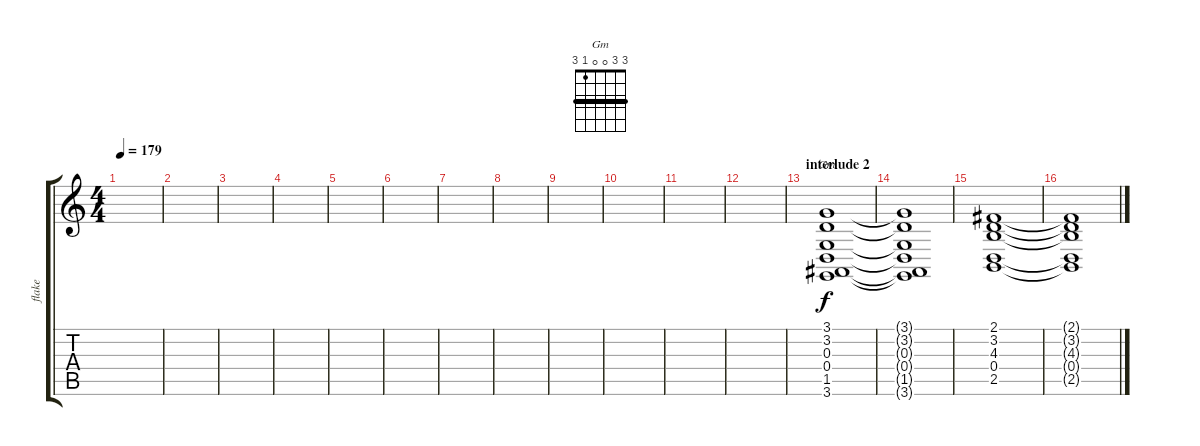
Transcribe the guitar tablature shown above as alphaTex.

\track ("flake" "flake") {instrument drawbarorgan}
\staff {score tabs}
\tuning (E4 B3 G3 D3 A2 E2) {hide}
\chord ("Gm" 3 3 0 0 1 3) {barre 3}
\ts (4 4)
\tempo 179
\clef g2
\ks c
|
|
|
|
|
|
|
|
|
|
|
|
\section ("" "interlude 2")
(3.1 3.2 0.3 0.4 1.5 3.6).1{ch "Gm"} |
(3.1{t} 3.2{t} 0.3{t} 0.4{t} 1.5{t} 3.6{t}).1 |
(2.1 3.2 4.3 0.4 2.5).1 |
(2.1{t} 3.2{t} 4.3{t} 0.4{t} 2.5{t}).1
